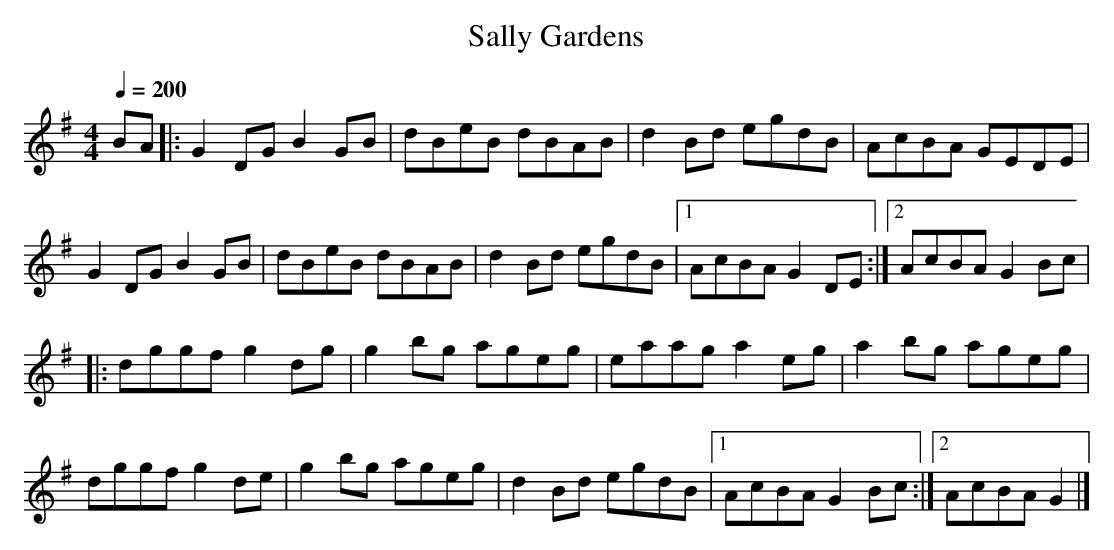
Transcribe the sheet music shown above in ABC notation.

X:1
T:Sally Gardens
M:4/4
L:1/8
Q:1/4=200
K:G
BA|:G2DG B2GB|dBeB dBAB|d2Bd egdB|AcBA GEDE|
G2DG B2GB|dBeB dBAB|d2Bd egdB|1 AcBA G2DE:|2 AcBA G2Bc|
|:dggf g2dg|g2bg ageg|eaag a2eg|a2bg ageg|
dggf g2de|g2bg ageg|d2Bd egdB|1 AcBA G2Bc:|2 AcBA G2|]
